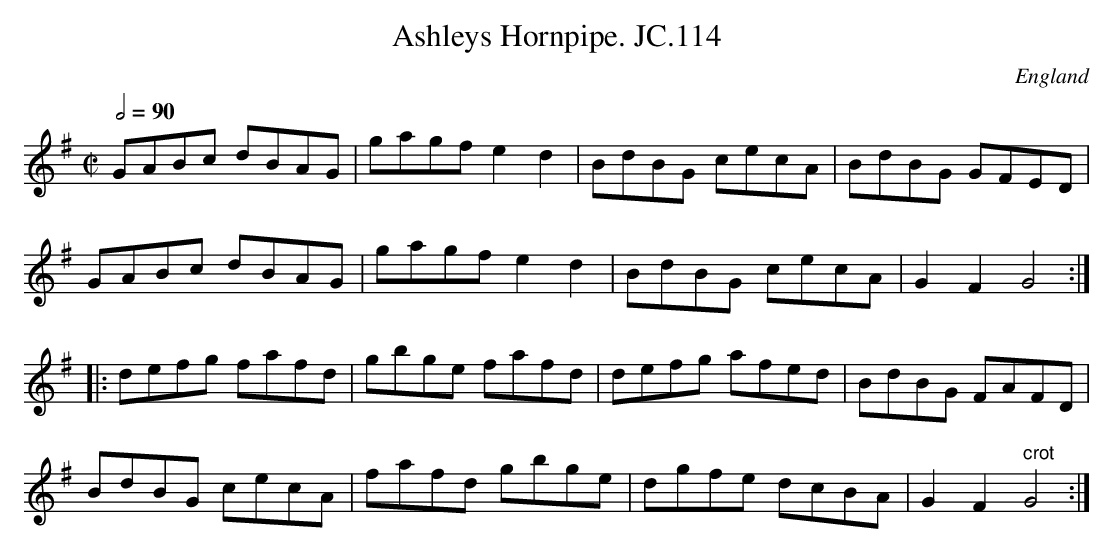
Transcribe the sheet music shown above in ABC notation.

X:1
T:Ashleys Hornpipe. JC.114
O:England
M:C|
L:1/8
Q:2/4=90
K:G major
GABc dBAG|\
gagf e2d2|BdBG cecA|BdBG GFED|!
GABc dBAG|gagf e2d2|BdBG cecA|G2F2 G4:|!
|:defg fafd|gbge fafd|defg afed|BdBG FAFD|!
BdBG cecA|fafd gbge|dgfe dcBA|G2F2" crot"G4:|
